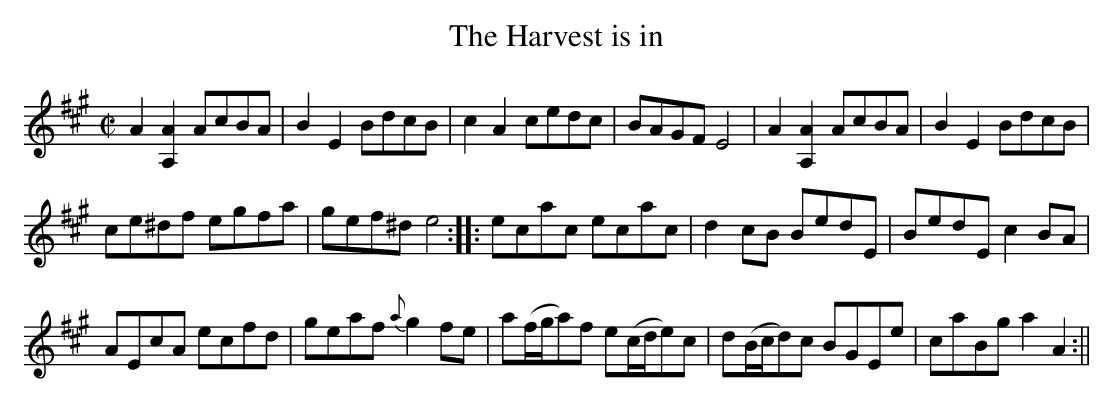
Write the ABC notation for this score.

X:1
T:Harvest is in, The
M:C|
L:1/8
K:A
A2 [A,2A2] AcBA|B2E2 BdcB|c2A2 cedc|BAGF E4|A2 [A,2A2] AcBA|B2E2 BdcB|
ce^df egfa|gef^d e4::ecac ecac|d2 cB BedE|BedE c2 BA|
AEcA ecfd|geaf {a}g2 fe|a(f/g/a)f e(c/d/e)c|d(B/c/d)c BGEe|caBg a2A2:||
